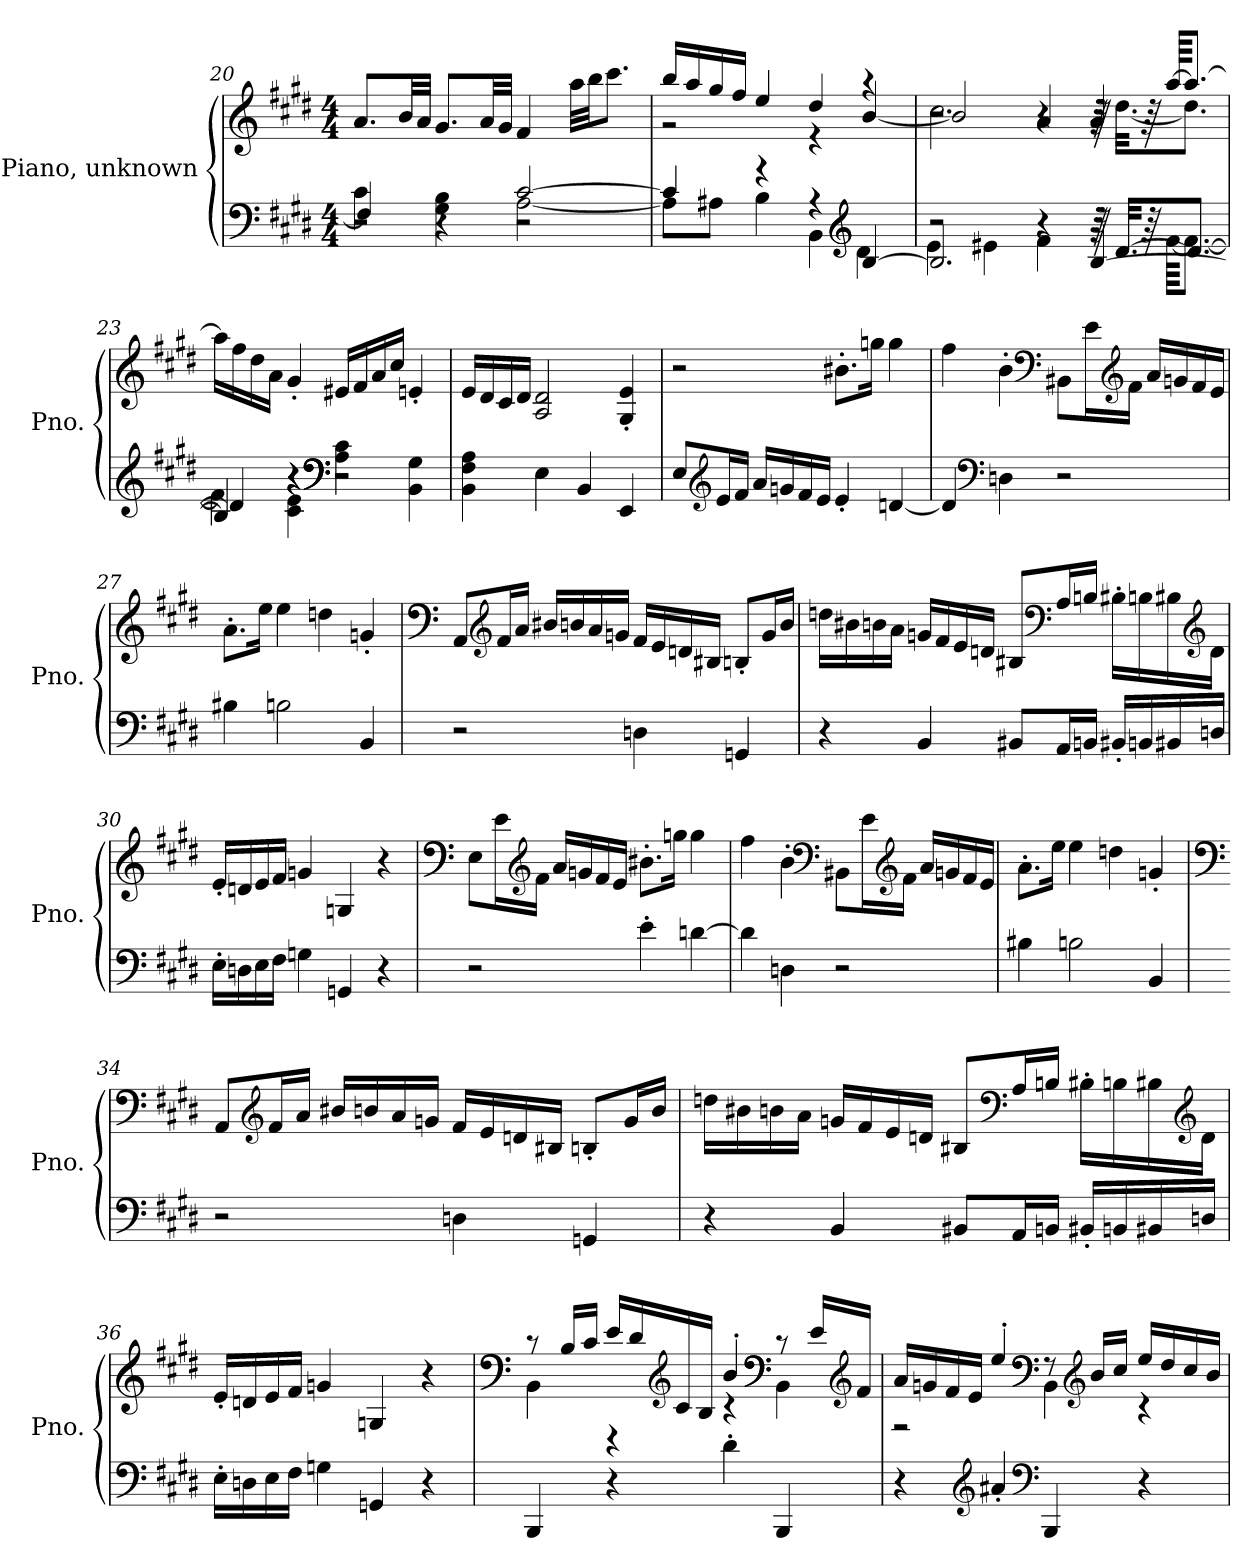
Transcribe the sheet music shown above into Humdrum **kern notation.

**kern	**kern
*part1	*part1
*staff2	*staff1
*I"Piano, unknown	*
*I'Pno.	*
*clefF4	*clefG2
*k[f#c#g#d#]	*k[f#c#g#d#]
*M4/4	*M4/4
=20	=20
*^	*
*	*^	*
2r	4c#\	4F#/]	8.a/L
.	.	.	32b/LL
.	.	.	32a/JJJ
.	4G#\ 4B\	4r	8.g#/L
.	.	.	32a/LL
.	.	.	32g#/JJJ
[2c#/	[2A\	2r	4f#/
.	.	.	32aa\LLL
.	.	.	32bb\JJ
.	.	.	8.ccc#\J
*	*v	*v	*
=21	=21	=21
*	*	*^
4c#/]	8A\L]	16bb/LL	2r
.	.	16aa/	.
.	8A#X\J	16gg#/	.
.	.	16ff#/JJ	.
4r	4B\	4ee/	.
4r	4BB\	4dd#/	4r
*clefG2	*	*	*
[4B/	4d#\	4r	[4b/
!!LO:LB:g=z
=22	=22	=22	=22
*	*^	*	*^
2.B/]	4e\	2r	2r	2.cc#\	2b/]
.	4e#X\	.	.	.	.
.	4f#\	4r	4a/	.	4r
[4B/	32r	64r	32r	64r	4a/
.	.	[32.d#/KKL	.	[32.dd#\KKL	.
.	64r	.	64r	.	.
.	[64f#\KKKL	.	[64aa/KKKL	.	.
.	8.f#\J_	8.d#/J_	8.aa/J_	8.dd#\J]	.
*	*	*	*v	*v	*v
=23	=23	=23	=23
4B/]	4f#\]	4d#/]	16aa\LL]
.	.	.	16ff#\
.	.	.	16dd#\
.	.	.	16a\JJ
4r	4c#\ 4e\	4r	4g#'/
*clefF4	*	*	*
2r	4A\ 4c#\	2r	16e#X/LL
.	.	.	16f#/
.	.	.	16a/
.	.	.	16cc#/JJ
.	4BB\ 4G#\	.	4en'/
*v	*v	*v	*
=24	=24
4BB\ 4F#\ 4A\	16e/LL
.	16d#/
.	16c#/
.	16d#/JJ
4E\	2A/ 2d#/
4BB/	.
4EE/	4G#/' 4e/'
!!LO:LB:g=z
=25	=25
8E/L	2r
*clefG2	*
16e/L	.
16f#/JJ	.
16a/LL	.
16gn/	.
16f#/	.
16e/JJ	.
4e'/	8.b#X'\L
.	16ggn\Jk
[4dn/	4gg\
=26	=26
4d/]	4ff#\
*clefF4	*
4Dn\	4b'\
*	*clefF4
2r	8BB#X\L
.	16e\L
*	*clefG2
.	16f#\JJ
.	16a/LL
.	16gn/
.	16f#/
.	16e/JJ
=27	=27
4B#X\	8.a'\L
.	16ee\Jk
2Bn\	4ee\
.	4ddn\
4BB/	4gn'/
!!LO:LB:g=z
=28	=28
*	*clefF4
2r	8AA/L
*	*clefG2
.	16f#/L
.	16a/JJ
.	16b#X/LL
.	16bn/
.	16a/
.	16gn/JJ
4Dn\	16f#/LL
.	16e/
.	16dn/
.	16B#X/JJ
4GGn/	8Bn'/L
.	16g/L
.	16b/JJ
!!LO:LB:g=z
=29	=29
4r	16ddn\LL
.	16b#X\
.	16bn\
.	16a\JJ
4BB/	16gn/LL
.	16f#/
.	16e/
.	16dn/JJ
8BB#X/L	8B#X/L
*	*clefF4
16AA/L	16A/L
16BBn/JJ	16Bn/JJ
16BB#X'/LL	16B#X'\LL
16BBn/	16Bn\
16BB#X/	16B#X\
*	*clefG2
16Dn/JJ	16d\JJ
=30	=30
16E'\LL	16e'/LL
16Dn\	16dn/
16E\	16e/
16F#\JJ	16f#/JJ
4Gn\	4gn/
4GGn/	4Gn/
4r	4r
!!LO:LB:g=z
=31	=31
*	*clefF4
2r	8E\L
.	16e\L
*	*clefG2
.	16f#\JJ
.	16a/LL
.	16gn/
.	16f#/
.	16e/JJ
4e'\	8.b#X'\L
.	16ggn\Jk
[4dn\	4gg\
=32	=32
4d\]	4ff#\
4Dn\	4b'\
*	*clefF4
2r	8BB#X\L
.	16e\L
*	*clefG2
.	16f#\JJ
.	16a/LL
.	16gn/
.	16f#/
.	16e/JJ
=33	=33
4B#X\	8.a'\L
.	16ee\Jk
2Bn\	4ee\
.	4ddn\
4BB/	4gn'/
!!LO:PB:g=z
=34	=34
*	*clefF4
2r	8AA/L
*	*clefG2
.	16f#/L
.	16a/JJ
.	16b#X/LL
.	16bn/
.	16a/
.	16gn/JJ
4Dn\	16f#/LL
.	16e/
.	16dn/
.	16B#X/JJ
4GGn/	8Bn'/L
.	16g/L
.	16b/JJ
!!LO:LB:g=z
=35	=35
4r	16ddn\LL
.	16b#X\
.	16bn\
.	16a\JJ
4BB/	16gn/LL
.	16f#/
.	16e/
.	16dn/JJ
8BB#X/L	8B#X/L
*	*clefF4
16AA/L	16A/L
16BBn/JJ	16Bn/JJ
16BB#X'/LL	16B#X'\LL
16BBn/	16Bn\
16BB#X/	16B#X\
*	*clefG2
16Dn/JJ	16d\JJ
=36	=36
16E'\LL	16e'/LL
16Dn\	16dn/
16E\	16e/
16F#\JJ	16f#/JJ
4Gn\	4gn/
4GGn/	4Gn/
4r	4r
!!LO:LB:g=z
=37	=37
*	*clefF4
*	*^
4BBB/	8r	4BB\
.	16B/LL	.
.	16c#/JJ	.
4r	16e/LL	4r
.	16d#/	.
*	*clefG2	*
.	16c#/	.
.	16B/JJ	.
4d#'\	4b'/	4r
*	*clefF4	*
4BBB/	8r	4BB\
.	16e/LL	.
*	*clefG2	*
.	16f#/JJ	.
=38	=38	=38
4r	16a/LL	2r
.	16gn/	.
.	16f#/	.
.	16e/JJ	.
*clefG2	*	*
4a#X'/	4ee'/	.
*clefF4	*clefF4	*
4BBB/	8r	4BB\
*	*clefG2	*
.	16b/LL	.
.	16cc#/JJ	.
4r	16ee/LL	4r
.	16dd#/	.
.	16cc#/	.
.	16b/JJ	.
*	*v	*v
=	=
*-	*-
